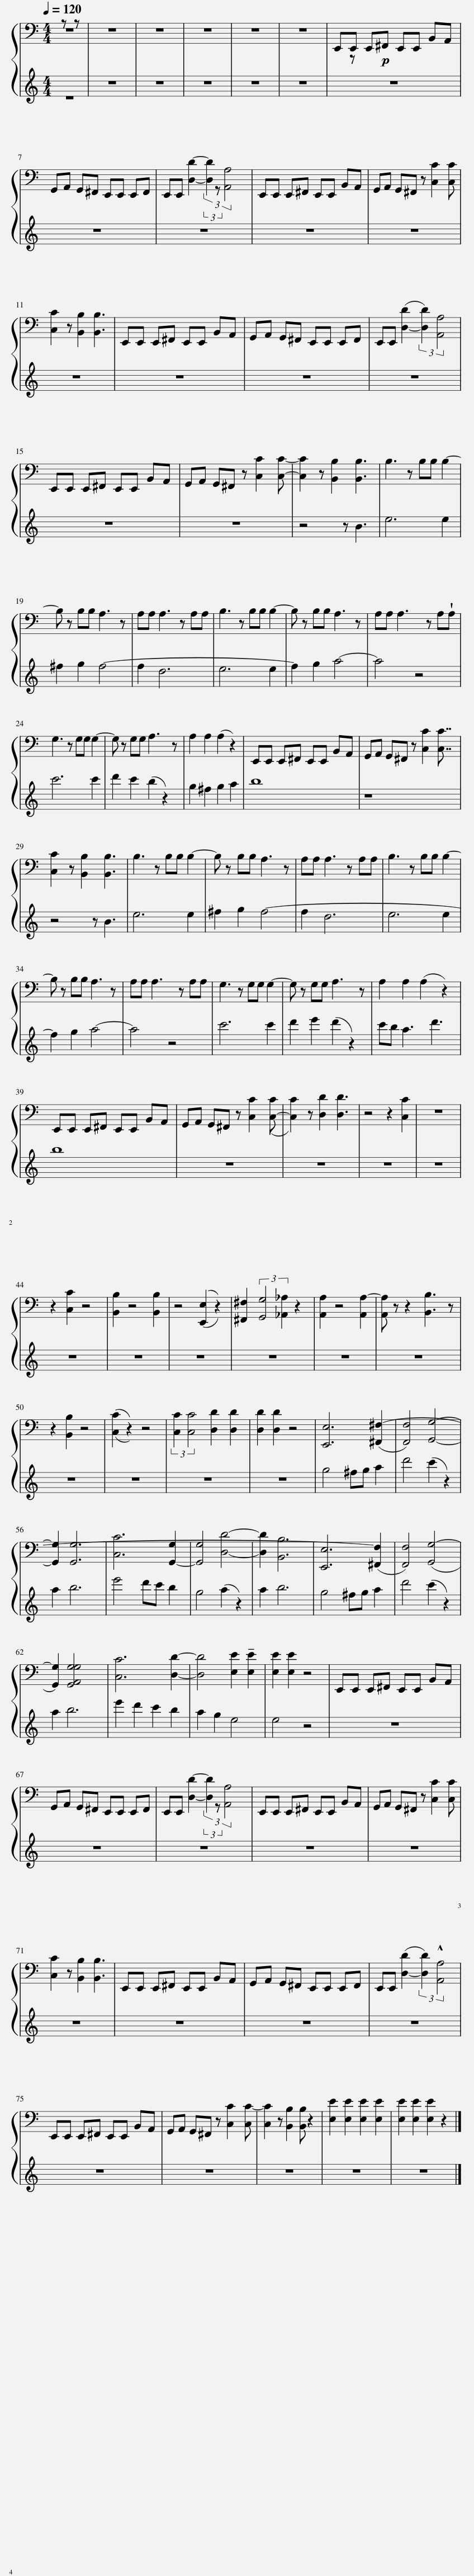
X:1
%%score { ( 1 2 ) | 3 }
L:1/8
Q:1/4=120
M:4/4
I:linebreak $
K:C
V:1 bass
V:2 bass
V:3 treble
V:1
 z z | z8 | z8 | z8 | z8 | %5
 z8 | E,,E,, E,,!p!^F,, E,,E,, B,,A,, |$ G,,A,, G,,^F,, E,,E,, E,,F,, | E,,E,, D2- (3:2:2D2 [A,,A,]4 | E,,E,, E,,^F,, E,,E,, B,,A,, | %10
 G,,A,, G,,^F,, z [C,C]2 [C,C] |$ [C,C]2 z [B,,B,]2 [B,,B,]3 | E,,E,, E,,^F,, E,,E,, B,,A,, | G,,A,, G,,^F,, E,,E,, E,,F,, | E,,E,, ([D,-D]2 (3:2:2[D,D]2) [A,,A,]4 |$ %15
 E,,E,, E,,^F,, E,,E,, B,,A,, | G,,A,, G,,^F,, z [C,C]2 [C,C]- | [C,C]2 z [B,,B,]2 [B,,B,]3 | B,3 z B,B, B,2- |$ B, z B,B, A,3 z | %20
 A,A, A,3 z A,A, | B,3 z B,B, B,2- | B, z B,B, A,3 z | A,A, A,3 z A,!wedge!A, |$ G,3 z G,G, G,2- | %25
 G, z G,G, A,3 z | A,2 A,2 (A,2 z2) | E,,E,, E,,^F,, E,,E,, B,,A,, | G,,A,, G,,^F,, z [C,C]2 [C,C]7/4 |$ [C,C]2 z [B,,B,]2 [B,,B,]3 | %30
 B,3 z B,B, B,2- | B, z B,B, A,3 z | A,A, A,3 z A,A, | B,3 z B,B, B,2- |$ B, z B,B, A,3 z | %35
 A,A, A,3 z A,A, | G,3 z G,G, G,2- | G, z G,G, A,3 z | A,2 A,2 (A,2 z2) |$ E,,E,, E,,^F,, E,,E,, B,,A,, | %40
 G,,A,, G,,^F,, z [C,C]2 ([C,-C] | [C,C]2) z [D,D]2 [D,D]3 | z4 z2 [C,C]2 | z8 |$ z2 [C,C]2 z4 | %45
 [B,,B,]2 z4 [B,,B,]2 | z4 (([E,,E,]2 z2)) | [^F,,^F,]2 (3:2:2[G,,G,]4 [_A,,_A,]2 z2 | [A,,A,]2 z4 [A,,A,-]2 | [A,,A,] z z2 [B,,B,]3 z |$ %50
 z2 [B,,B,]2 z4 | (([C,C]2 z2)) z4 | (3:2:2[C,C]2 [C,C]4 [D,D]2 [D,D]2 | [D,D]2 [D,D]2 z4 | [E,,E,]6 ([^F,,^F,-]2 | %55
 [F,,F,]4) [G,,G,]4- |$ [G,,G,]2 [G,,G,]6 | [C,C]6 [G,,-G,]2 | [G,,G,]4 [D,D]4- | [D,D]2 [B,,B,]6 | %60
 [E,,E,]6 ([^F,,F,]2 | [F,,F,]4) ([G,,G,-]4 |$ [G,,G,]2) [G,,A,,G,G,]4 x2 | [C,C]6 [D,D]2- | [D,D]4 [E,E]2 !tenuto![E,E]2 | %65
 [E,E]2 [E,E]2 z4 | E,,E,, E,,^F,, E,,E,, B,,A,, |$ G,,A,, G,,^F,, E,,E,, E,,F,, | E,,E,, D2- (3:2:2D2 [A,,A,]4 | E,,E,, E,,^F,, E,,E,, B,,A,, | %70
 G,,A,, G,,^F,, z [C,C]2 [C,C] |$ [C,C]2 z [B,,B,]2 [B,,B,]3 | E,,E,, E,,^F,, E,,E,, B,,A,, | G,,A,, G,,^F,, E,,E,, E,,F,, | E,,E,, ([D,-D]2 (3:2:2[D,D]2) !^![A,,A,]4 |$ %75
 E,,E,, E,,^F,, E,,E,, B,,A,, | G,,A,, G,,^F,, z [C,C]2 [C,C-] | [C,C]2 z [B,,B,]2 [B,,B,] z2 | [E,E]2 [E,E]2 [E,E]2 [E,E]2 | [E,E]2 [E,E]2 [E,E]2 z2 |] %80
V:2
 z2 | x8 | x8 | x8 | x8 | %5
 x8 | x z x6 |$ x8 | x2 D,2- (3:2:1D,2 x8/3 | x8 | %10
 x8 |$ x8 | x8 | x8 | x8 |$ %15
 x8 | x8 | x8 | x8 |$ x8 | %20
 x8 | x8 | x8 | x8 |$ x8 | %25
 x8 | x8 | x8 | x35/4 |$ x8 | %30
 x8 | x8 | x8 | x8 |$ x8 | %35
 x8 | x8 | x8 | x8 |$ x8 | %40
 x8 | x8 | x8 | x8 |$ x8 | %45
 x8 | x8 | x8 | x8 | x8 |$ %50
 x8 | x8 | x8 | x8 | x8 | %55
 x8 |$ x8 | x8 | x8 | x8 | %60
 x8 | x8 |$ x8 | x8 | x8 | %65
 x8 | x8 |$ x8 | x2 D,2- (3:2:1D,2 x8/3 | x8 | %70
 x8 |$ x8 | x8 | x8 | x8 |$ %75
 x8 | x8 | x8 | x8 | x8 |] %80
V:3
 z2 | z8 | z8 | z8 | z8 | %5
 z8 | z8 |$ z8 | z8 | z8 | %10
 z8 |$ z8 | z8 | z8 | z8 |$ %15
 z8 | z8 | z4 z B3 | e6 e2 |$ ^f2 g2 f4- | %20
 f2 d6 | e6 e2 | f2 g2 a4- | a4 z4 |$ c'6 c'2 | %25
 d'2 c'2 (b2 z2) | g2 ^f2 g2 a2 | b8 | z8 x3/4 |$ z4 z B3 | %30
 e6 e2 | ^f2 g2 f4- | f2 d6 | e6 e2 |$ f2 g2 a4- | %35
 a4 z4 | c'6 c'2 | d'2 e'2 (d'2 z2) | c'b a3 d'3 |$ b8 | %40
 z8 | z8 | z8 | z8 |$ z8 | %45
 z8 | z8 | z8 | z8 | z8 |$ %50
 z8 | z8 | z8 | z8 | g4 ^fg a2 | %55
 d'4 (c'2 z2) |$ a2 b6 | e'4 d'c' b2 | g4 (a2 z2) | a2 b6 | %60
 g4 ^fg a2 | d'4 (c'2 z2) |$ a2 b6 | e'2 d'2 c'2 b2 | a2 g2 e4 | %65
 e4 z4 | z8 |$ z8 | z8 | z8 | %70
 z8 |$ z8 | z8 | z8 | z8 |$ %75
 z8 | z8 | z8 | z8 | z8 |] %80
